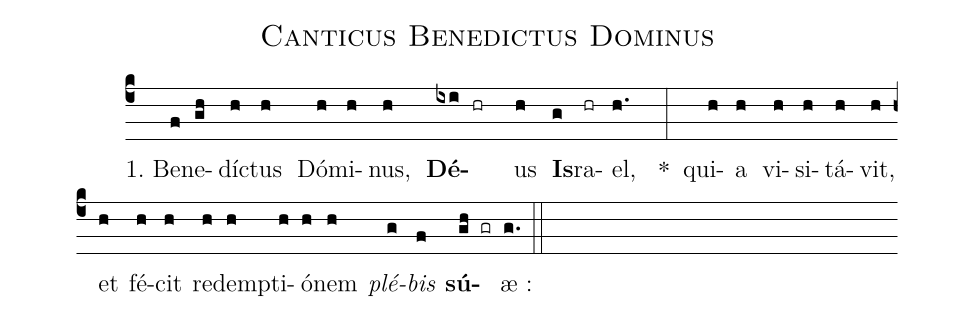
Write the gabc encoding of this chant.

name:Canticus Benedictus Dominus;
%%
(c4)
~1.~B{e}(f)ne(gh)díc(h)tus(h) Dó(h)mi(h)nus,(h)
<b>Dé</b>(ixi hr )us(h) <b>Is</b>(g)ra(hr)el,(h.)
~*(:) qui(h)a(h) vi(h)si(h)tá(h)vit,(hz)
et(h) fé(h)cit(h) red(h)emp(h)ti(h)ó(h)nem(h)
<i>plé</i>(g)<i>bis</i>(f) <b>sú</b>(gh gr)æ~:(g.) (::)

% vim: se enc=utf8 fenc=utf8 digraph syn=gabc:
